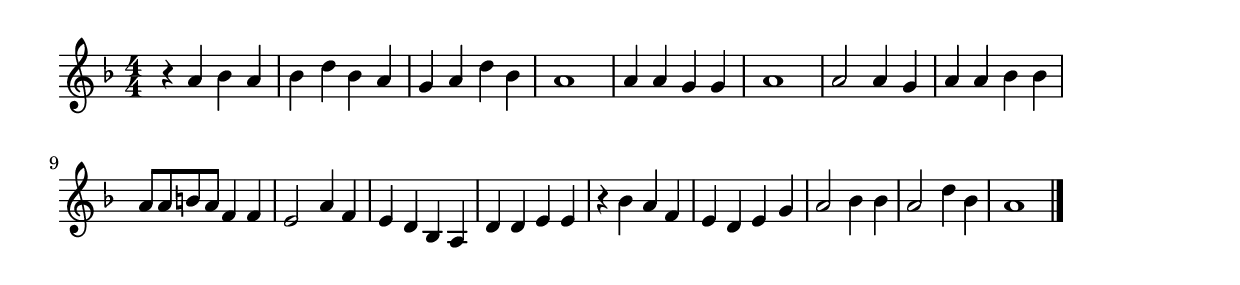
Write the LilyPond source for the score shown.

\version "2.18.2"

% お江戸日本橋(おえどにほんばしななつだち)
% \index{おえどにほんばし@お江戸日本橋(おえどにほんばしななつだち)}

\score {

\layout {
line-width = #170
indent = 0\mm
}

\relative c'' {
\key f \major
\time 4/4
\numericTimeSignature

r4 a bes a |
bes d bes a |
g a d bes |
a1 |
a4 a g g |
a1 |
a2 a4 g |
a a bes bes |
a8 a b a f4 f |
e2 a4 f |
e d bes a |
d d e e |
r4 bes' a f |
e d e g |
a2 bes4 bes |
a2 d4 bes |
a1 |



\bar "|."
}

\midi {}

}